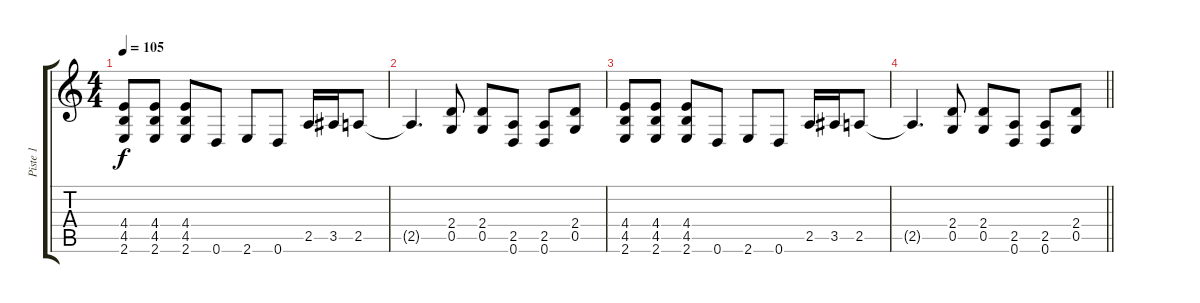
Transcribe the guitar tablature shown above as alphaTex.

\track ("Piste 1" "Piste 1") {instrument distortionguitar}
\staff {score tabs}
\tuning (D4 A3 F3 C3 G2 D2) {hide}
\ts (4 4)
\tempo 105
\clef g2
\ks c
(4.4 4.5 2.6).8{dy f} (4.4 4.5 2.6).8 (4.4 4.5 2.6).8 0.6.8 2.6.8 0.6.8 2.5.16 3.5.16 2.5.8 |
2.5{t}.4{d} (2.4 0.5).8 (2.4 0.5).8 (2.5 0.6).8 (2.5 0.6).8 (2.4 0.5).8 |
(4.4 4.5 2.6).8 (4.4 4.5 2.6).8 (4.4 4.5 2.6).8 0.6.8 2.6.8 0.6.8 2.5.16 3.5.16 2.5.8 |
\barLineRight lightlight
2.5{t}.4{d} (2.4 0.5).8 (2.4 0.5).8 (2.5 0.6).8 (2.5 0.6).8 (2.4 0.5).8
